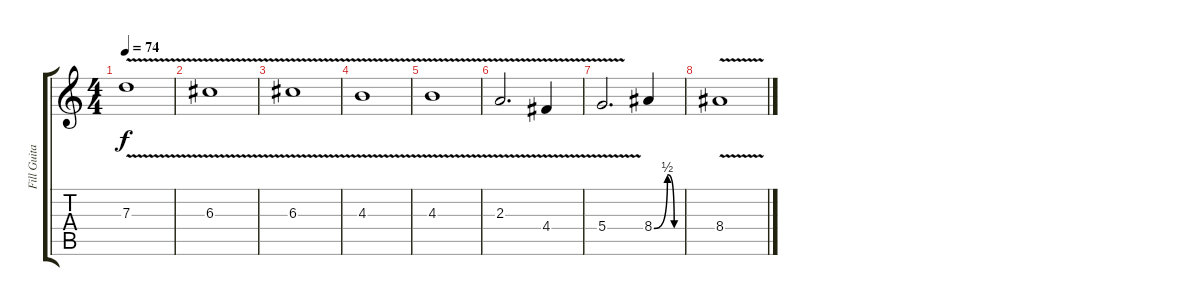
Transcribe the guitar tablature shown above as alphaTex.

\track ("Fill Guitar #1" "Fill Guita") {instrument distortionguitar}
\staff {score tabs}
\tuning (E4 B3 G3 D3 A2 E2) {hide}
\ts (4 4)
\tempo 74
\clef g2
\ks c
7.3{v}.1{dy f volume 5} |
6.3{v}.1 |
6.3{v}.1 |
4.3{v}.1 |
4.3{v}.1{volume 0} |
2.3{v}.2{d} 4.4{v}.4 |
5.4{v}.2{d} 8.4{be (custom 0 0 30 2 45 0 60 0)}.4 |
8.4{v}.1
